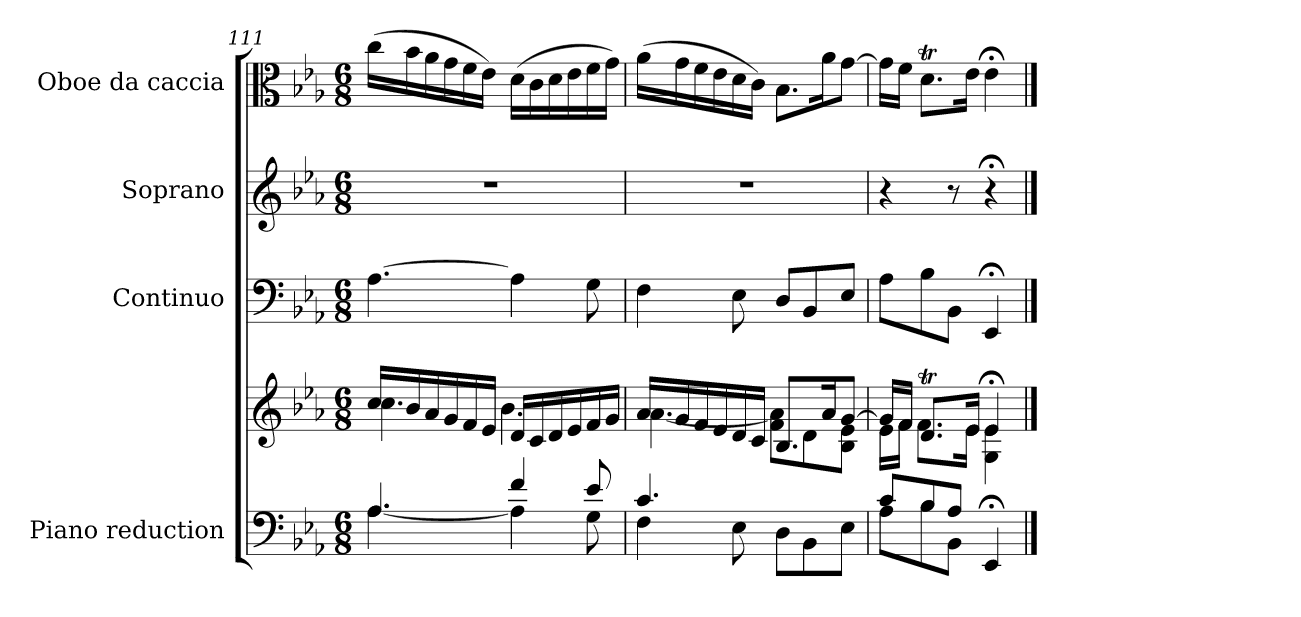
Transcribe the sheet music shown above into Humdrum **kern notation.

**kern	**kern	**kern	**kern	**kern
*part4	*part4	*part3	*part2	*part1
*staff5	*staff4	*staff3	*staff2	*staff1
*I"Piano reduction	*	*I"Continuo	*I"Soprano	*I"Oboe da caccia
*I'Pno	*	*	*	*I'Ob
!!LO:LB:g=z
*clefF4	*clefG2	*clefF4	*clefG2	*clefC3
*k[b-e-a-]	*k[b-e-a-]	*k[b-e-a-]	*k[b-e-a-]	*k[b-e-a-]
*M6/8	*M6/8	*M6/8	*M6/8	*M6/8
=111	=111	=111	=111	=111
*^	*^	*	*	*
4.A-/	[4.A-\	16cc/LL	4.cc\	[4.A-\	2.r	(16cc\LL
.	.	16b-/	.	.	.	16b-\
.	.	16a-/	.	.	.	16a-\
.	.	16g/	.	.	.	16g\
.	.	16f/	.	.	.	16f\
.	.	16e-/JJ	.	.	.	16e-\JJ)
4f/	4A-\]	16d/LL	4.b-\	4A-\]	.	(16d\LL
.	.	16c/	.	.	.	16c\
.	.	16d/	.	.	.	16d\
.	.	16e-/	.	.	.	16e-\
8e-/	8G\	16f/	.	8G\	.	16f\
.	.	16g/JJ	.	.	.	16g\JJ)
=112	=112	=112	=112	=112	=112	=112
4.c/	4F\	16a-/LL	[>4.a-\	4F\	2.r	(16a-\LL
.	.	16g/	.	.	.	16g\
.	.	16f/	.	.	.	16f\
.	.	16e-/	.	.	.	16e-\
.	8E-\	16d/	.	8E-\	.	16d\
.	.	16c/JJ	.	.	.	16c\JJ)
4.ryy	8D\L	8.B-/L	8f\ 8a-\]L	8D/L	.	8.B-\L
.	8BB-\	.	8d\	8BB-/	.	.
.	.	16a-/K	.	.	.	16a-\K
.	8E-\J	[8g/J	8B-\ 8e-\J	8E-/J	.	[8g\J
=113	=113	=113	=113	=113	=113	=113
8c/L	8A-\L	16g/LL]	16e-\LL	8A-\L	4r	16g\LL]
.	.	16f/JJ	16f\JJ	.	.	16f\JJ
8B-/	8B-\	8.dt/L	8.f\L	8B-\	.	8.dt\L
8A-/J	8BB-\J	.	.	8BB-\J	8r	.
.	.	16e-/Jk	16e-\Jk	.	.	16e-\Jk
4EE-;/	4ryy	4e-;</	4G\ 4e-\	4EE-;</	4r;<	4e-;<\
*v	*v	*	*	*	*	*
*	*v	*v	*	*	*
==	==	==	==	==
*-	*-	*-	*-	*-
